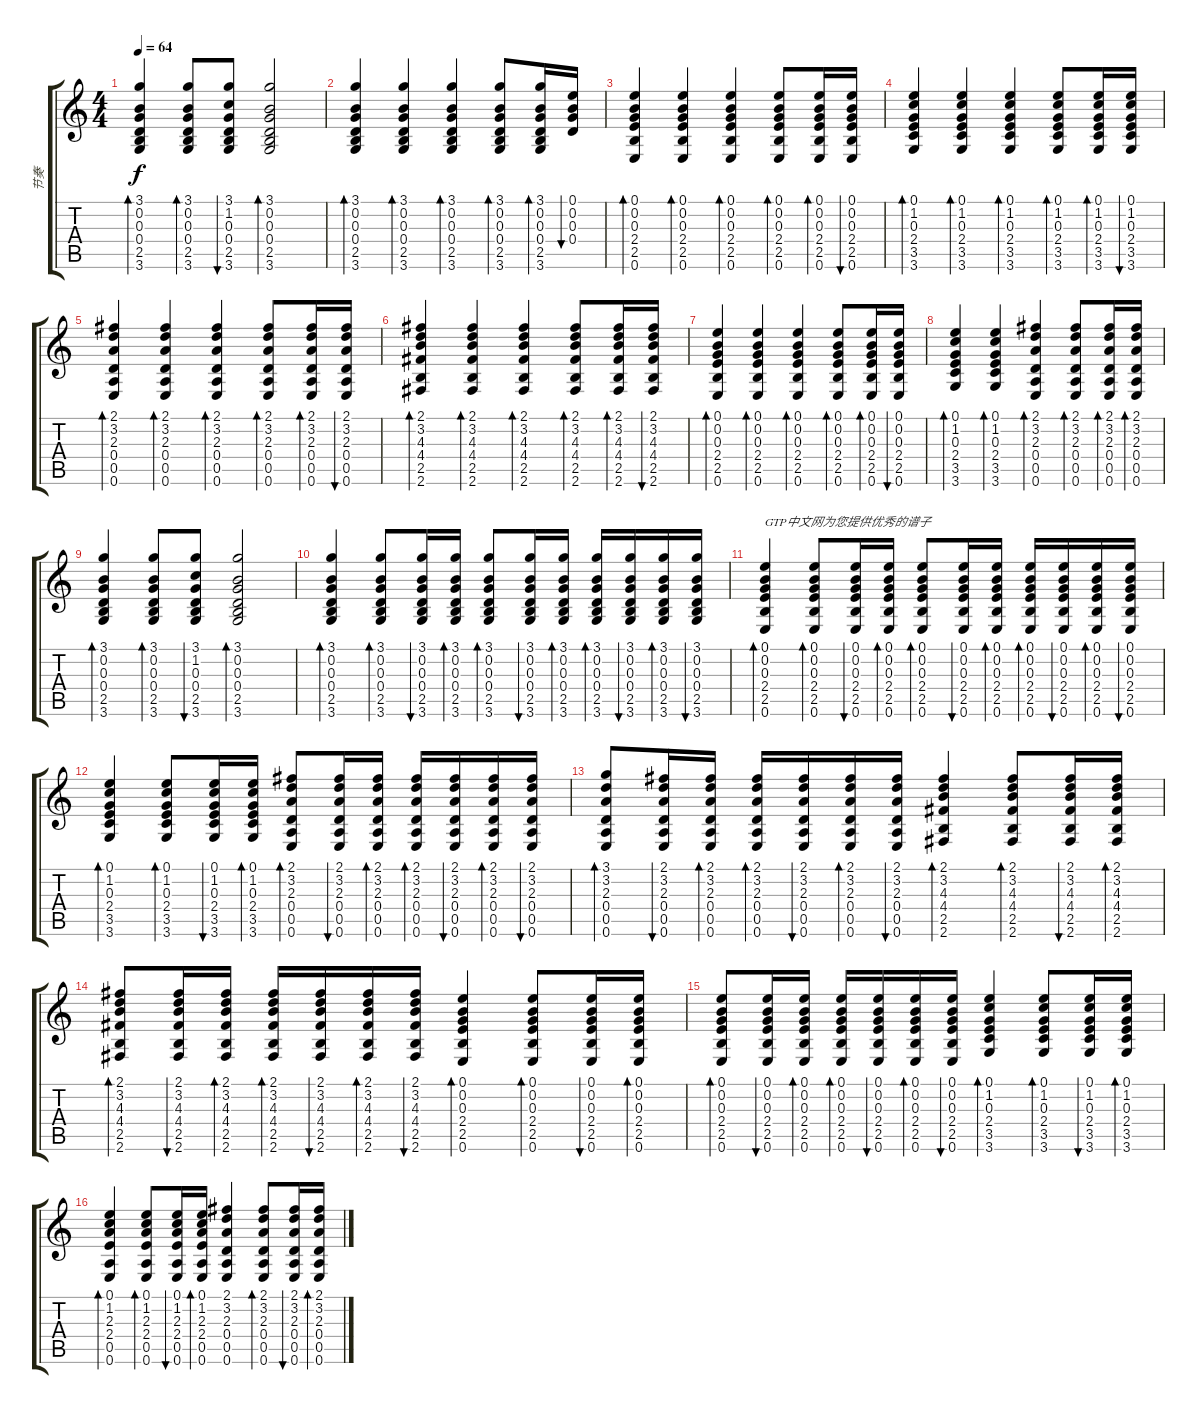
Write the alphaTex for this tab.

\track ("节奏" "节奏") {instrument acousticguitarnylon}
\staff {score tabs}
\tuning (E4 B3 G3 D3 A2 E2) {hide}
\ts (4 4)
\tempo 64
\clef g2
\ks c
(3.1 0.2 0.3 0.4 2.5 3.6).4{bd 60 dy f} (3.1 0.2 0.3 0.4 2.5 3.6).8{bd 60} (3.1 1.2 0.3 0.4 2.5 3.6).8{bu 60} (3.1 0.2 0.3 0.4 2.5 3.6).2{bd 60} |
(3.1 0.2 0.3 0.4 2.5 3.6).4{bd 60} (3.1 0.2 0.3 0.4 2.5 3.6).4{bd 60} (3.1 0.2 0.3 0.4 2.5 3.6).4{bd 60} (3.1 0.2 0.3 0.4 2.5 3.6).8{bd 60} (3.1 0.2 0.3 0.4 2.5 3.6).16{bd 60} (0.1 0.2 0.3 0.4).16{bu 60} |
(0.1 0.2 0.3 2.4 2.5 0.6).4{bd 60} (0.1 0.2 0.3 2.4 2.5 0.6).4{bd 60} (0.1 0.2 0.3 2.4 2.5 0.6).4{bd 60} (0.1 0.2 0.3 2.4 2.5 0.6).8{bd 60} (0.1 0.2 0.3 2.4 2.5 0.6).16{bd 60} (0.1 0.2 0.3 2.4 2.5 0.6).16{bu 60} |
(0.1 1.2 0.3 2.4 3.5 3.6).4{bd 60} (0.1 1.2 0.3 2.4 3.5 3.6).4{bd 60} (0.1 1.2 0.3 2.4 3.5 3.6).4{bd 60} (0.1 1.2 0.3 2.4 3.5 3.6).8{bd 60} (0.1 1.2 0.3 2.4 3.5 3.6).16{bd 60} (0.1 1.2 0.3 2.4 3.5 3.6).16{bu 60} |
(2.1 3.2 2.3 0.4 0.5 0.6).4{bd 60} (2.1 3.2 2.3 0.4 0.5 0.6).4{bd 60} (2.1 3.2 2.3 0.4 0.5 0.6).4{bd 60} (2.1 3.2 2.3 0.4 0.5 0.6).8{bd 60} (2.1 3.2 2.3 0.4 0.5 0.6).16{bd 60} (2.1 3.2 2.3 0.4 0.5 0.6).16{bu 60} |
(2.1 3.2 4.3 4.4 2.5 2.6).4{bd 60} (2.1 3.2 4.3 4.4 2.5 2.6).4{bd 60} (2.1 3.2 4.3 4.4 2.5 2.6).4{bd 60} (2.1 3.2 4.3 4.4 2.5 2.6).8{bd 60} (2.1 3.2 4.3 4.4 2.5 2.6).16{bd 60} (2.1 3.2 4.3 4.4 2.5 2.6).16{bu 60} |
(0.1 0.2 0.3 2.4 2.5 0.6).4{bd 60} (0.1 0.2 0.3 2.4 2.5 0.6).4{bd 60} (0.1 0.2 0.3 2.4 2.5 0.6).4{bd 60} (0.1 0.2 0.3 2.4 2.5 0.6).8{bd 60} (0.1 0.2 0.3 2.4 2.5 0.6).16{bd 60} (0.1 0.2 0.3 2.4 2.5 0.6).16{bu 60} |
(0.1 1.2 0.3 2.4 3.5 3.6).4{bd 60} (0.1 1.2 0.3 2.4 3.5 3.6).4{bd 60} (2.1 3.2 2.3 0.4 0.5 0.6).4{bd 60} (2.1 3.2 2.3 0.4 0.5 0.6).8{bd 60} (2.1 3.2 2.3 0.4 0.5 0.6).16{bd 60} (2.1 3.2 2.3 0.4 0.5 0.6).16{bd 60} |
(3.1 0.2 0.3 0.4 2.5 3.6).4{bd 60} (3.1 0.2 0.3 0.4 2.5 3.6).8{bd 60} (3.1 1.2 0.3 0.4 2.5 3.6).8{bu 60} (3.1 0.2 0.3 0.4 2.5 3.6).2{bd 60} |
(3.1 0.2 0.3 0.4 2.5 3.6).4{bd 60} (3.1 0.2 0.3 0.4 2.5 3.6).8{bd 60} (3.1 0.2 0.3 0.4 2.5 3.6).16{bu 60} (3.1 0.2 0.3 0.4 2.5 3.6).16{bd 60} (3.1 0.2 0.3 0.4 2.5 3.6).8{bd 60} (3.1 0.2 0.3 0.4 2.5 3.6).16{bu 60} (3.1 0.2 0.3 0.4 2.5 3.6).16{bd 60} (3.1 0.2 0.3 0.4 2.5 3.6).16{bd 60} (3.1 0.2 0.3 0.4 2.5 3.6).16{bu 60} (3.1 0.2 0.3 0.4 2.5 3.6).16{bd 60} (3.1 0.2 0.3 0.4 2.5 3.6).16{bu 60} |
(0.1 0.2 0.3 2.4 2.5 0.6).4{bd 60 txt "GTP中文网为您提供优秀的谱子"} (0.1 0.2 0.3 2.4 2.5 0.6).8{bd 60} (0.1 0.2 0.3 2.4 2.5 0.6).16{bu 60} (0.1 0.2 0.3 2.4 2.5 0.6).16{bd 60} (0.1 0.2 0.3 2.4 2.5 0.6).8{bd 60} (0.1 0.2 0.3 2.4 2.5 0.6).16{bu 60} (0.1 0.2 0.3 2.4 2.5 0.6).16{bd 60} (0.1 0.2 0.3 2.4 2.5 0.6).16{bd 60} (0.1 0.2 0.3 2.4 2.5 0.6).16{bu 60} (0.1 0.2 0.3 2.4 2.5 0.6).16{bd 60} (0.1 0.2 0.3 2.4 2.5 0.6).16{bu 60} |
(0.1 1.2 0.3 2.4 3.5 3.6).4{bd 60} (0.1 1.2 0.3 2.4 3.5 3.6).8{bd 60} (0.1 1.2 0.3 2.4 3.5 3.6).16{bu 60} (0.1 1.2 0.3 2.4 3.5 3.6).16{bd 60} (2.1 3.2 2.3 0.4 0.5 0.6).8{bd 60} (2.1 3.2 2.3 0.4 0.5 0.6).16{bu 60} (2.1 3.2 2.3 0.4 0.5 0.6).16{bd 60} (2.1 3.2 2.3 0.4 0.5 0.6).16{bd 60} (2.1 3.2 2.3 0.4 0.5 0.6).16{bu 60} (2.1 3.2 2.3 0.4 0.5 0.6).16{bd 60} (2.1 3.2 2.3 0.4 0.5 0.6).16{bu 60} |
(3.1 3.2 2.3 0.4 0.5 0.6).8{bd 60} (2.1 3.2 2.3 0.4 0.5 0.6).16{bu 60} (2.1 3.2 2.3 0.4 0.5 0.6).16{bd 60} (2.1 3.2 2.3 0.4 0.5 0.6).16{bd 60} (2.1 3.2 2.3 0.4 0.5 0.6).16{bu 60} (2.1 3.2 2.3 0.4 0.5 0.6).16{bd 60} (2.1 3.2 2.3 0.4 0.5 0.6).16{bu 60} (2.1 3.2 4.3 4.4 2.5 2.6).4{bd 60} (2.1 3.2 4.3 4.4 2.5 2.6).8{bd 60} (2.1 3.2 4.3 4.4 2.5 2.6).16{bu 60} (2.1 3.2 4.3 4.4 2.5 2.6).16{bd 60} |
(2.1 3.2 4.3 4.4 2.5 2.6).8{bd 60} (2.1 3.2 4.3 4.4 2.5 2.6).16{bu 60} (2.1 3.2 4.3 4.4 2.5 2.6).16{bd 60} (2.1 3.2 4.3 4.4 2.5 2.6).16{bd 60} (2.1 3.2 4.3 4.4 2.5 2.6).16{bu 60} (2.1 3.2 4.3 4.4 2.5 2.6).16{bd 60} (2.1 3.2 4.3 4.4 2.5 2.6).16{bu 60} (0.1 0.2 0.3 2.4 2.5 0.6).4{bd 60} (0.1 0.2 0.3 2.4 2.5 0.6).8{bd 60} (0.1 0.2 0.3 2.4 2.5 0.6).16{bu 60} (0.1 0.2 0.3 2.4 2.5 0.6).16{bd 60} |
(0.1 0.2 0.3 2.4 2.5 0.6).8{bd 60} (0.1 0.2 0.3 2.4 2.5 0.6).16{bu 60} (0.1 0.2 0.3 2.4 2.5 0.6).16{bd 60} (0.1 0.2 0.3 2.4 2.5 0.6).16{bd 60} (0.1 0.2 0.3 2.4 2.5 0.6).16{bu 60} (0.1 0.2 0.3 2.4 2.5 0.6).16{bd 60} (0.1 0.2 0.3 2.4 2.5 0.6).16{bu 60} (0.1 1.2 0.3 2.4 3.5 3.6).4{bd 60} (0.1 1.2 0.3 2.4 3.5 3.6).8{bd 60} (0.1 1.2 0.3 2.4 3.5 3.6).16{bu 60} (0.1 1.2 0.3 2.4 3.5 3.6).16{bd 60} |
(0.1 1.2 2.3 2.4 0.5 0.6).4{bd 60} (0.1 1.2 2.3 2.4 0.5 0.6).8{bd 60} (0.1 1.2 2.3 2.4 0.5 0.6).16{bu 60} (0.1 1.2 2.3 2.4 0.5 0.6).16{bd 60} (2.1 3.2 2.3 0.4 0.5 0.6).4 (2.1 3.2 2.3 0.4 0.5 0.6).8{bd 60} (2.1 3.2 2.3 0.4 0.5 0.6).16{bu 60} (2.1 3.2 2.3 0.4 0.5 0.6).16{bd 60}
